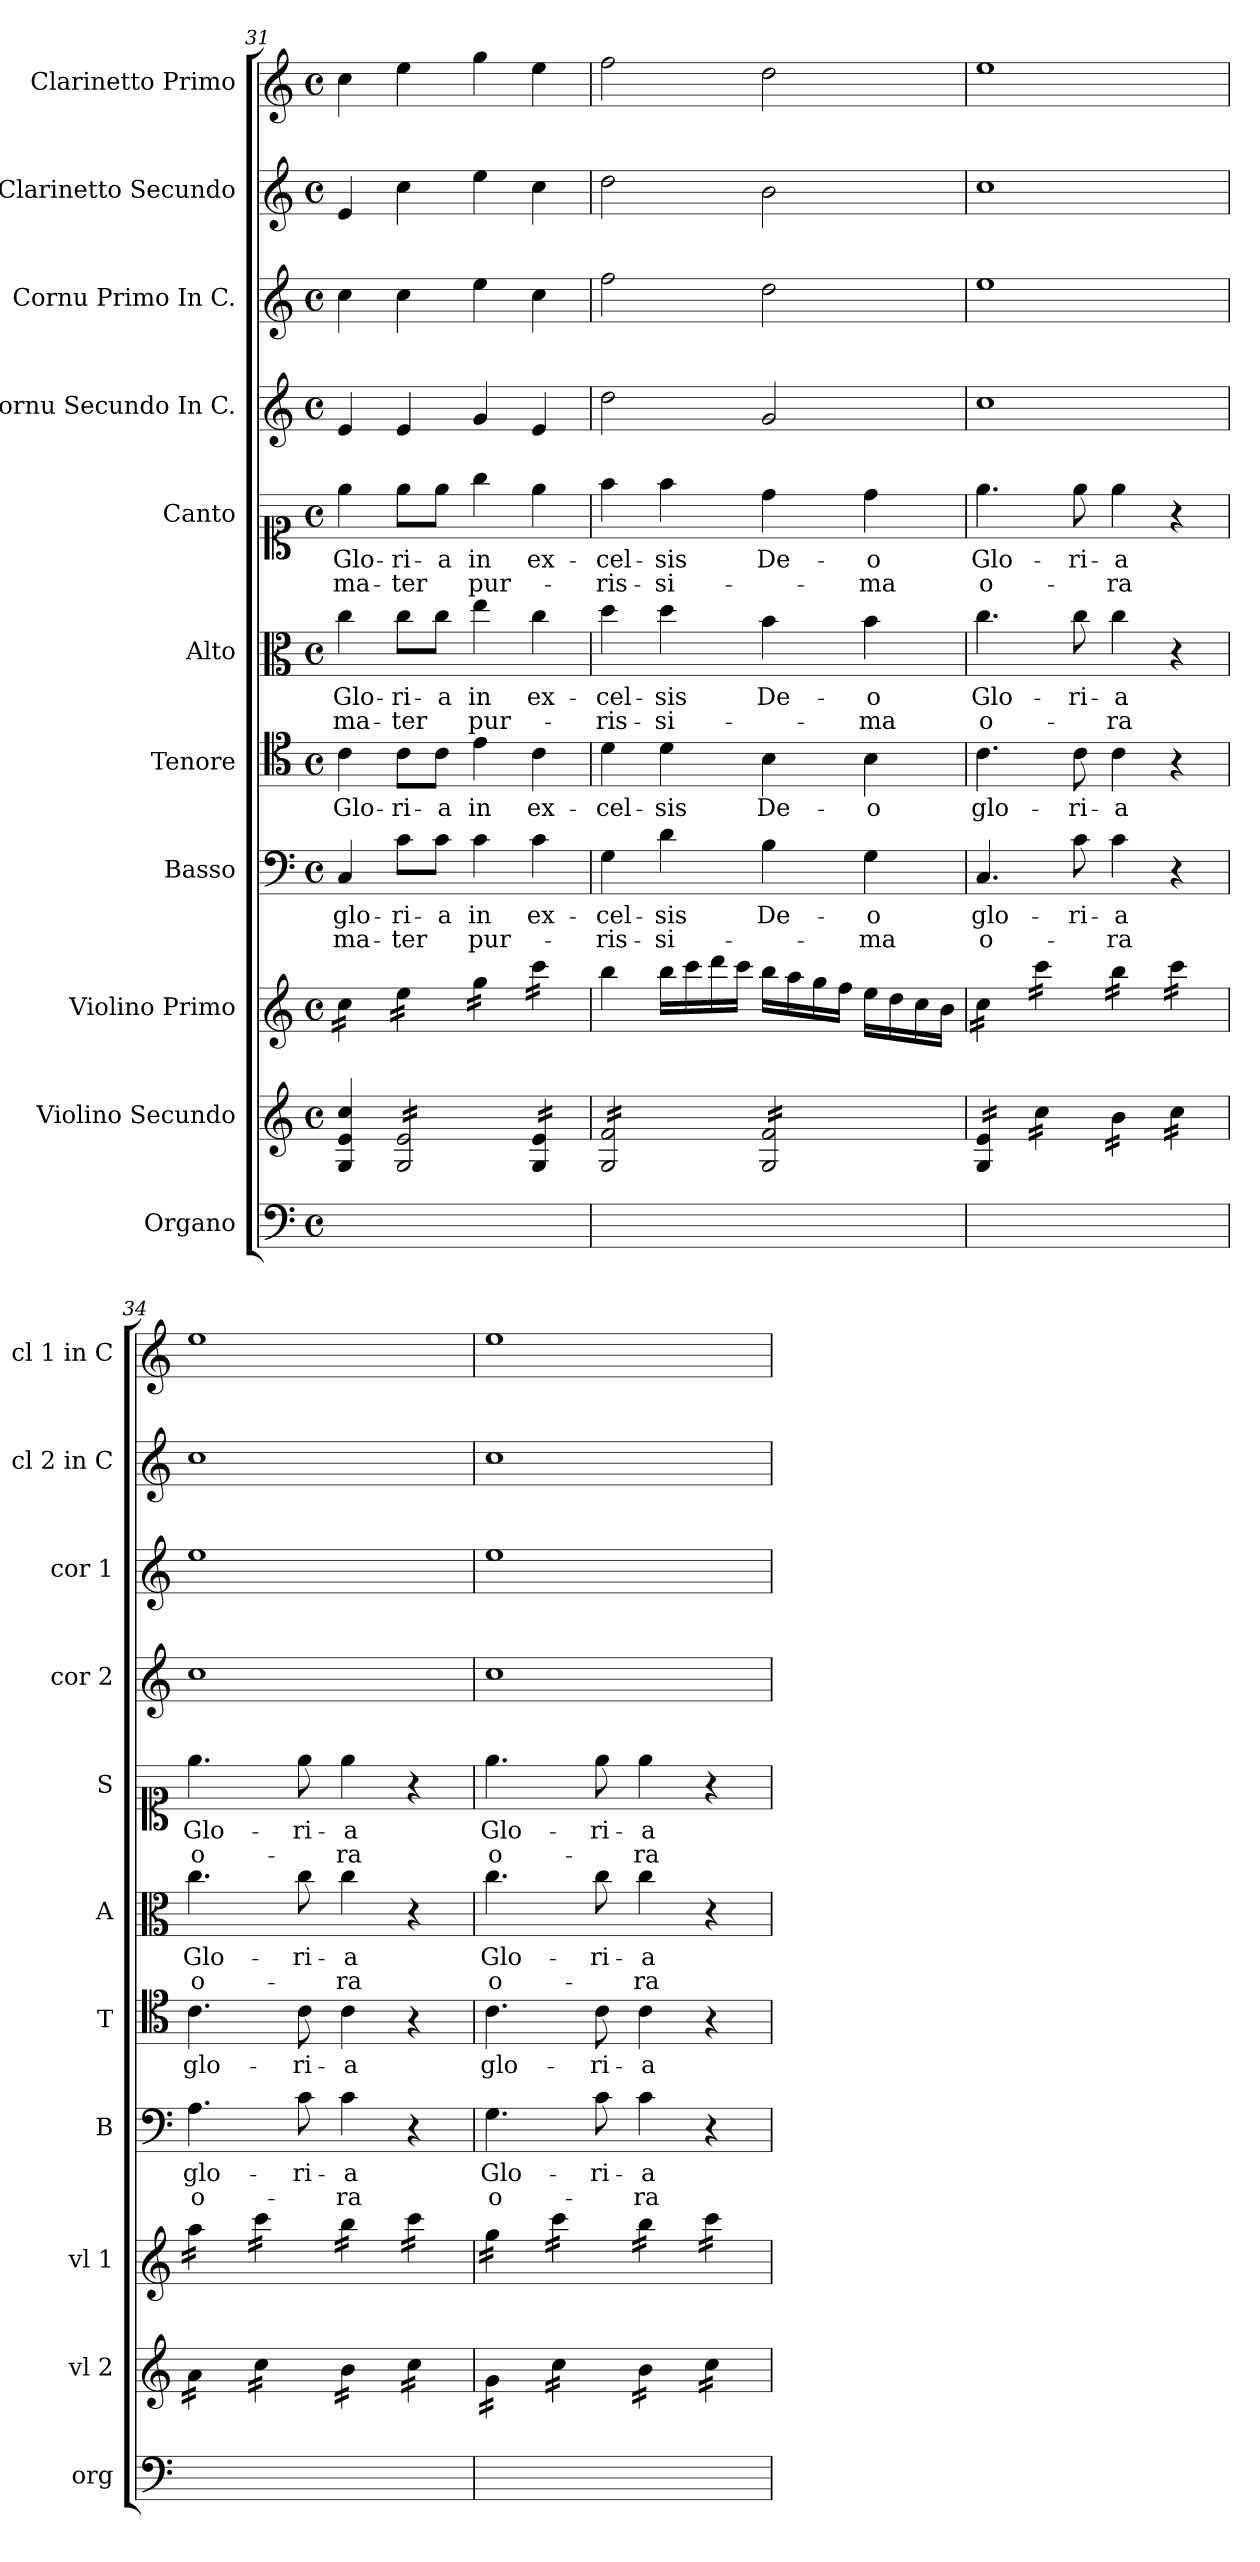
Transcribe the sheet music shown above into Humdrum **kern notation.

**kern	**kern	**kern	**kern	**text	**text	**kern	**text	**kern	**text	**text	**kern	**text	**text	**kern	**kern	**kern	**kern
*part11	*part10	*part9	*part8	*part8	*part8	*part7	*part7	*part6	*part6	*part6	*part5	*part5	*part5	*part4	*part3	*part2	*part1
*staff11	*staff10	*staff9	*staff8	*staff8	*staff8	*staff7	*staff7	*staff6	*staff6	*staff6	*staff5	*staff5	*staff5	*staff4	*staff3	*staff2	*staff1
*I"Organo	*I"Violino Secundo	*I"Violino Primo	*I"Basso	*	*	*I"Tenore	*	*I"Alto	*	*	*I"Canto	*	*	*I"Cornu Secundo In C.	*I"Cornu Primo In C.	*I"Clarinetto Secundo	*I"Clarinetto Primo
*I'org	*I'vl 2	*I'vl 1	*I'B	*	*	*I'T	*	*I'A	*	*	*I'S	*	*	*I'cor 2	*I'cor 1	*I'cl 2 in C	*I'cl 1 in C
*clefF4	*clefG2	*clefG2	*clefF4	*	*	*clefC4	*	*clefC3	*	*	*clefC1	*	*	*clefG2	*clefG2	*clefG2	*clefG2
*k[]	*k[]	*k[]	*k[]	*	*	*k[]	*	*k[]	*	*	*k[]	*	*	*k[]	*k[]	*k[]	*k[]
*C:	*C:	*C:	*C:	*	*	*C:	*	*C:	*	*	*C:	*	*	*C:	*C:	*C:	*C:
*M4/4	*M4/4	*M4/4	*M4/4	*	*	*M4/4	*	*M4/4	*	*	*M4/4	*	*	*M4/4	*M4/4	*M4/4	*M4/4
*met(c)	*met(c)	*met(c)	*met(c)	*	*	*met(c)	*	*met(c)	*	*	*met(c)	*	*	*met(c)	*met(c)	*met(c)	*met(c)
=31	=31	=31	=31	=31	=31	=31	=31	=31	=31	=31	=31	=31	=31	=31	=31	=31	=31
!	!	!	!	!LO:LY:i	!LO:LY:i	!	!LO:LY:i	!	!	!LO:LY:i	!	!	!LO:LY:i	!	!	!	!
*	*	*tremolo	*	*	*	*	*	*	*	*	*	*	*	*	*	*	*
1ryy	4G/ 4e/ 4cc/	16cc\LL	4C/	glo-	ma-	4c\	Glo-	4cc\	Glo-	ma-	4ee\	Glo-	ma-	4e/	4cc\	4e/	4cc\
.	.	16cc\	.	.	.	.	.	.	.	.	.	.	.	.	.	.	.
.	.	16cc\	.	.	.	.	.	.	.	.	.	.	.	.	.	.	.
.	.	16cc\JJ	.	.	.	.	.	.	.	.	.	.	.	.	.	.	.
!	!	!	!	!LO:LY:i	!LO:LY:i	!	!LO:LY:i	!	!	!LO:LY:i	!	!	!LO:LY:i	!	!	!	!
*	*tremolo	*	*	*	*	*	*	*	*	*	*	*	*	*	*	*	*
.	16G/ 16e/LL	16ee\LL	8c\L	-ri-	-ter	8c\L	-ri-	8cc\L	-ri-	-ter	8ee\L	-ri-	-ter	4e/	4cc\	4cc\	4ee\
.	16G/ 16e/	16ee\	.	.	.	.	.	.	.	.	.	.	.	.	.	.	.
!	!	!	!	!LO:LY:i	!	!	!LO:LY:i	!	!	!	!	!	!	!	!	!	!
.	16G/ 16e/	16ee\	8c\J	-a	.	8c\J	-a	8cc\J	-a	.	8ee\J	-a	.	.	.	.	.
.	16G/ 16e/	16ee\JJ	.	.	.	.	.	.	.	.	.	.	.	.	.	.	.
!	!	!	!	!LO:LY:i	!LO:LY:i	!	!LO:LY:i	!	!	!LO:LY:i	!	!	!LO:LY:i	!	!	!	!
.	16G/ 16e/	16gg\LL	4c\	in	pur-	4e\	in	4ee\	in	pur-	4gg\	in	pur-	4g/	4ee\	4ee\	4gg\
.	16G/ 16e/	16gg\	.	.	.	.	.	.	.	.	.	.	.	.	.	.	.
.	16G/ 16e/	16gg\	.	.	.	.	.	.	.	.	.	.	.	.	.	.	.
.	16G/ 16e/JJ	16gg\JJ	.	.	.	.	.	.	.	.	.	.	.	.	.	.	.
!	!	!	!	!LO:LY:i	!	!	!LO:LY:i	!	!	!	!	!	!	!	!	!	!
.	16G/ 16e/LL	16ccc\LL	4c\	ex-	.	4c\	ex-	4cc\	ex-	.	4ee\	ex-	.	4e/	4cc\	4cc\	4ee\
.	16G/ 16e/	16ccc\	.	.	.	.	.	.	.	.	.	.	.	.	.	.	.
.	16G/ 16e/	16ccc\	.	.	.	.	.	.	.	.	.	.	.	.	.	.	.
.	16G/ 16e/JJ	16ccc\JJ	.	.	.	.	.	.	.	.	.	.	.	.	.	.	.
*	*	*Xtremolo	*	*	*	*	*	*	*	*	*	*	*	*	*	*	*
=32	=32	=32	=32	=32	=32	=32	=32	=32	=32	=32	=32	=32	=32	=32	=32	=32	=32
!	!	!	!	!LO:LY:i	!LO:LY:i	!	!LO:LY:i	!	!	!LO:LY:i	!	!	!LO:LY:i	!	!	!	!
1ryy	16G/ 16f/LL	4bb\	4G\	-cel-	-ris-	4d\	-cel-	4dd\	-cel-	-ris-	4ff\	-cel-	-ris-	2dd\	2ff\	2dd\	2ff\
.	16G/ 16f/	.	.	.	.	.	.	.	.	.	.	.	.	.	.	.	.
.	16G/ 16f/	.	.	.	.	.	.	.	.	.	.	.	.	.	.	.	.
.	16G/ 16f/	.	.	.	.	.	.	.	.	.	.	.	.	.	.	.	.
!	!	!	!	!LO:LY:i	!LO:LY:i	!	!LO:LY:i	!	!	!LO:LY:i	!	!	!LO:LY:i	!	!	!	!
.	16G/ 16f/	16bb\LL	4d\	-sis	-si-	4d\	-sis	4dd\	-sis	-si-	4ff\	-sis	-si-	.	.	.	.
.	16G/ 16f/	16ccc\	.	.	.	.	.	.	.	.	.	.	.	.	.	.	.
.	16G/ 16f/	16ddd\	.	.	.	.	.	.	.	.	.	.	.	.	.	.	.
.	16G/ 16f/JJ	16ccc\JJ	.	.	.	.	.	.	.	.	.	.	.	.	.	.	.
!	!	!	!	!LO:LY:i	!	!	!LO:LY:i	!	!	!	!	!	!	!	!	!	!
.	16G/ 16f/LL	16bb\LL	4B\	De-	.	4B\	De-	4b\	De-	.	4dd\	De-	.	2g/	2dd\	2b\	2dd\
.	16G/ 16f/	16aa\	.	.	.	.	.	.	.	.	.	.	.	.	.	.	.
.	16G/ 16f/	16gg\	.	.	.	.	.	.	.	.	.	.	.	.	.	.	.
.	16G/ 16f/	16ff\JJ	.	.	.	.	.	.	.	.	.	.	.	.	.	.	.
!	!	!	!	!LO:LY:i	!LO:LY:i	!	!LO:LY:i	!	!	!LO:LY:i	!	!	!LO:LY:i	!	!	!	!
.	16G/ 16f/	16ee\LL	4G\	-o	-ma	4B\	-o	4b\	-o	-ma	4dd\	-o	-ma	.	.	.	.
.	16G/ 16f/	16dd\	.	.	.	.	.	.	.	.	.	.	.	.	.	.	.
.	16G/ 16f/	16cc\	.	.	.	.	.	.	.	.	.	.	.	.	.	.	.
.	16G/ 16f/JJ	16b\JJ	.	.	.	.	.	.	.	.	.	.	.	.	.	.	.
=33	=33	=33	=33	=33	=33	=33	=33	=33	=33	=33	=33	=33	=33	=33	=33	=33	=33
*	*	*tremolo	*	*	*	*	*	*	*	*	*	*	*	*	*	*	*
1ryy	16G/ 16e/LL	16cc\LL	4.C/	glo-	o-	4.c\	glo-	4.cc\	Glo-	o-	4.ee\	Glo-	o-	1cc	1ee	1cc	1ee
.	16G/ 16e/	16cc\	.	.	.	.	.	.	.	.	.	.	.	.	.	.	.
.	16G/ 16e/	16cc\	.	.	.	.	.	.	.	.	.	.	.	.	.	.	.
.	16G/ 16e/JJ	16cc\JJ	.	.	.	.	.	.	.	.	.	.	.	.	.	.	.
.	16cc\LL	16ccc\LL	.	.	.	.	.	.	.	.	.	.	.	.	.	.	.
.	16cc\	16ccc\	.	.	.	.	.	.	.	.	.	.	.	.	.	.	.
.	16cc\	16ccc\	8c\	-ri-	.	8c\	-ri-	8cc\	-ri-	.	8ee\	-ri-	.	.	.	.	.
.	16cc\JJ	16ccc\JJ	.	.	.	.	.	.	.	.	.	.	.	.	.	.	.
.	16b\LL	16bb\LL	4c\	-a	-ra	4c\	-a	4cc\	-a	-ra	4ee\	-a	-ra	.	.	.	.
.	16b\	16bb\	.	.	.	.	.	.	.	.	.	.	.	.	.	.	.
.	16b\	16bb\	.	.	.	.	.	.	.	.	.	.	.	.	.	.	.
.	16b\JJ	16bb\JJ	.	.	.	.	.	.	.	.	.	.	.	.	.	.	.
.	16cc\LL	16ccc\LL	4r	.	.	4r	.	4r	.	.	4r	.	.	.	.	.	.
.	16cc\	16ccc\	.	.	.	.	.	.	.	.	.	.	.	.	.	.	.
.	16cc\	16ccc\	.	.	.	.	.	.	.	.	.	.	.	.	.	.	.
.	16cc\JJ	16ccc\JJ	.	.	.	.	.	.	.	.	.	.	.	.	.	.	.
=34	=34	=34	=34	=34	=34	=34	=34	=34	=34	=34	=34	=34	=34	=34	=34	=34	=34
!	!	!	!	!LO:LY:i	!LO:LY:i	!	!LO:LY:i	!	!LO:LY:i	!LO:LY:i	!	!LO:LY:i	!LO:LY:i	!	!	!	!
1ryy	16a\LL	16aa\LL	4.A\	glo-	o-	4.c\	glo-	4.cc\	Glo-	o-	4.ee\	Glo-	o-	1cc	1ee	1cc	1ee
.	16a\	16aa\	.	.	.	.	.	.	.	.	.	.	.	.	.	.	.
.	16a\	16aa\	.	.	.	.	.	.	.	.	.	.	.	.	.	.	.
.	16a\JJ	16aa\JJ	.	.	.	.	.	.	.	.	.	.	.	.	.	.	.
.	16cc\LL	16ccc\LL	.	.	.	.	.	.	.	.	.	.	.	.	.	.	.
.	16cc\	16ccc\	.	.	.	.	.	.	.	.	.	.	.	.	.	.	.
!	!	!	!	!LO:LY:i	!	!	!LO:LY:i	!	!LO:LY:i	!	!	!LO:LY:i	!	!	!	!	!
.	16cc\	16ccc\	8c\	-ri-	.	8c\	-ri-	8cc\	-ri-	.	8ee\	-ri-	.	.	.	.	.
.	16cc\JJ	16ccc\JJ	.	.	.	.	.	.	.	.	.	.	.	.	.	.	.
!	!	!	!	!LO:LY:i	!LO:LY:i	!	!LO:LY:i	!	!LO:LY:i	!LO:LY:i	!	!LO:LY:i	!LO:LY:i	!	!	!	!
.	16b\LL	16bb\LL	4c\	-a	-ra	4c\	-a	4cc\	-a	-ra	4ee\	-a	-ra	.	.	.	.
.	16b\	16bb\	.	.	.	.	.	.	.	.	.	.	.	.	.	.	.
.	16b\	16bb\	.	.	.	.	.	.	.	.	.	.	.	.	.	.	.
.	16b\JJ	16bb\JJ	.	.	.	.	.	.	.	.	.	.	.	.	.	.	.
.	16cc\LL	16ccc\LL	4r	.	.	4r	.	4r	.	.	4r	.	.	.	.	.	.
.	16cc\	16ccc\	.	.	.	.	.	.	.	.	.	.	.	.	.	.	.
.	16cc\	16ccc\	.	.	.	.	.	.	.	.	.	.	.	.	.	.	.
.	16cc\JJ	16ccc\JJ	.	.	.	.	.	.	.	.	.	.	.	.	.	.	.
=35	=35	=35	=35	=35	=35	=35	=35	=35	=35	=35	=35	=35	=35	=35	=35	=35	=35
!	!	!	!	!LO:LY:i	!LO:LY:i	!	!LO:LY:i	!	!LO:LY:i	!LO:LY:i	!	!LO:LY:i	!LO:LY:i	!	!	!	!
1ryy	16g\LL	16gg\LL	4.G\	Glo-	o-	4.c\	glo-	4.cc\	Glo-	o-	4.ee\	Glo-	o-	1cc	1ee	1cc	1ee
.	16g\	16gg\	.	.	.	.	.	.	.	.	.	.	.	.	.	.	.
.	16g\	16gg\	.	.	.	.	.	.	.	.	.	.	.	.	.	.	.
.	16g\JJ	16gg\JJ	.	.	.	.	.	.	.	.	.	.	.	.	.	.	.
.	16cc\LL	16ccc\LL	.	.	.	.	.	.	.	.	.	.	.	.	.	.	.
.	16cc\	16ccc\	.	.	.	.	.	.	.	.	.	.	.	.	.	.	.
!	!	!	!	!LO:LY:i	!	!	!LO:LY:i	!	!LO:LY:i	!	!	!LO:LY:i	!	!	!	!	!
.	16cc\	16ccc\	8c\	-ri-	.	8c\	-ri-	8cc\	-ri-	.	8ee\	-ri-	.	.	.	.	.
.	16cc\JJ	16ccc\JJ	.	.	.	.	.	.	.	.	.	.	.	.	.	.	.
!	!	!	!	!LO:LY:i	!LO:LY:i	!	!LO:LY:i	!	!LO:LY:i	!LO:LY:i	!	!LO:LY:i	!LO:LY:i	!	!	!	!
.	16b\LL	16bb\LL	4c\	-a	-ra	4c\	-a	4cc\	-a	-ra	4ee\	-a	-ra	.	.	.	.
.	16b\	16bb\	.	.	.	.	.	.	.	.	.	.	.	.	.	.	.
.	16b\	16bb\	.	.	.	.	.	.	.	.	.	.	.	.	.	.	.
.	16b\JJ	16bb\JJ	.	.	.	.	.	.	.	.	.	.	.	.	.	.	.
.	16cc\LL	16ccc\LL	4r	.	.	4r	.	4r	.	.	4r	.	.	.	.	.	.
.	16cc\	16ccc\	.	.	.	.	.	.	.	.	.	.	.	.	.	.	.
.	16cc\	16ccc\	.	.	.	.	.	.	.	.	.	.	.	.	.	.	.
.	16cc\JJ	16ccc\JJ	.	.	.	.	.	.	.	.	.	.	.	.	.	.	.
*	*	*Xtremolo	*	*	*	*	*	*	*	*	*	*	*	*	*	*	*
*	*Xtremolo	*	*	*	*	*	*	*	*	*	*	*	*	*	*	*	*
=	=	=	=	=	=	=	=	=	=	=	=	=	=	=	=	=	=
*-	*-	*-	*-	*-	*-	*-	*-	*-	*-	*-	*-	*-	*-	*-	*-	*-	*-
